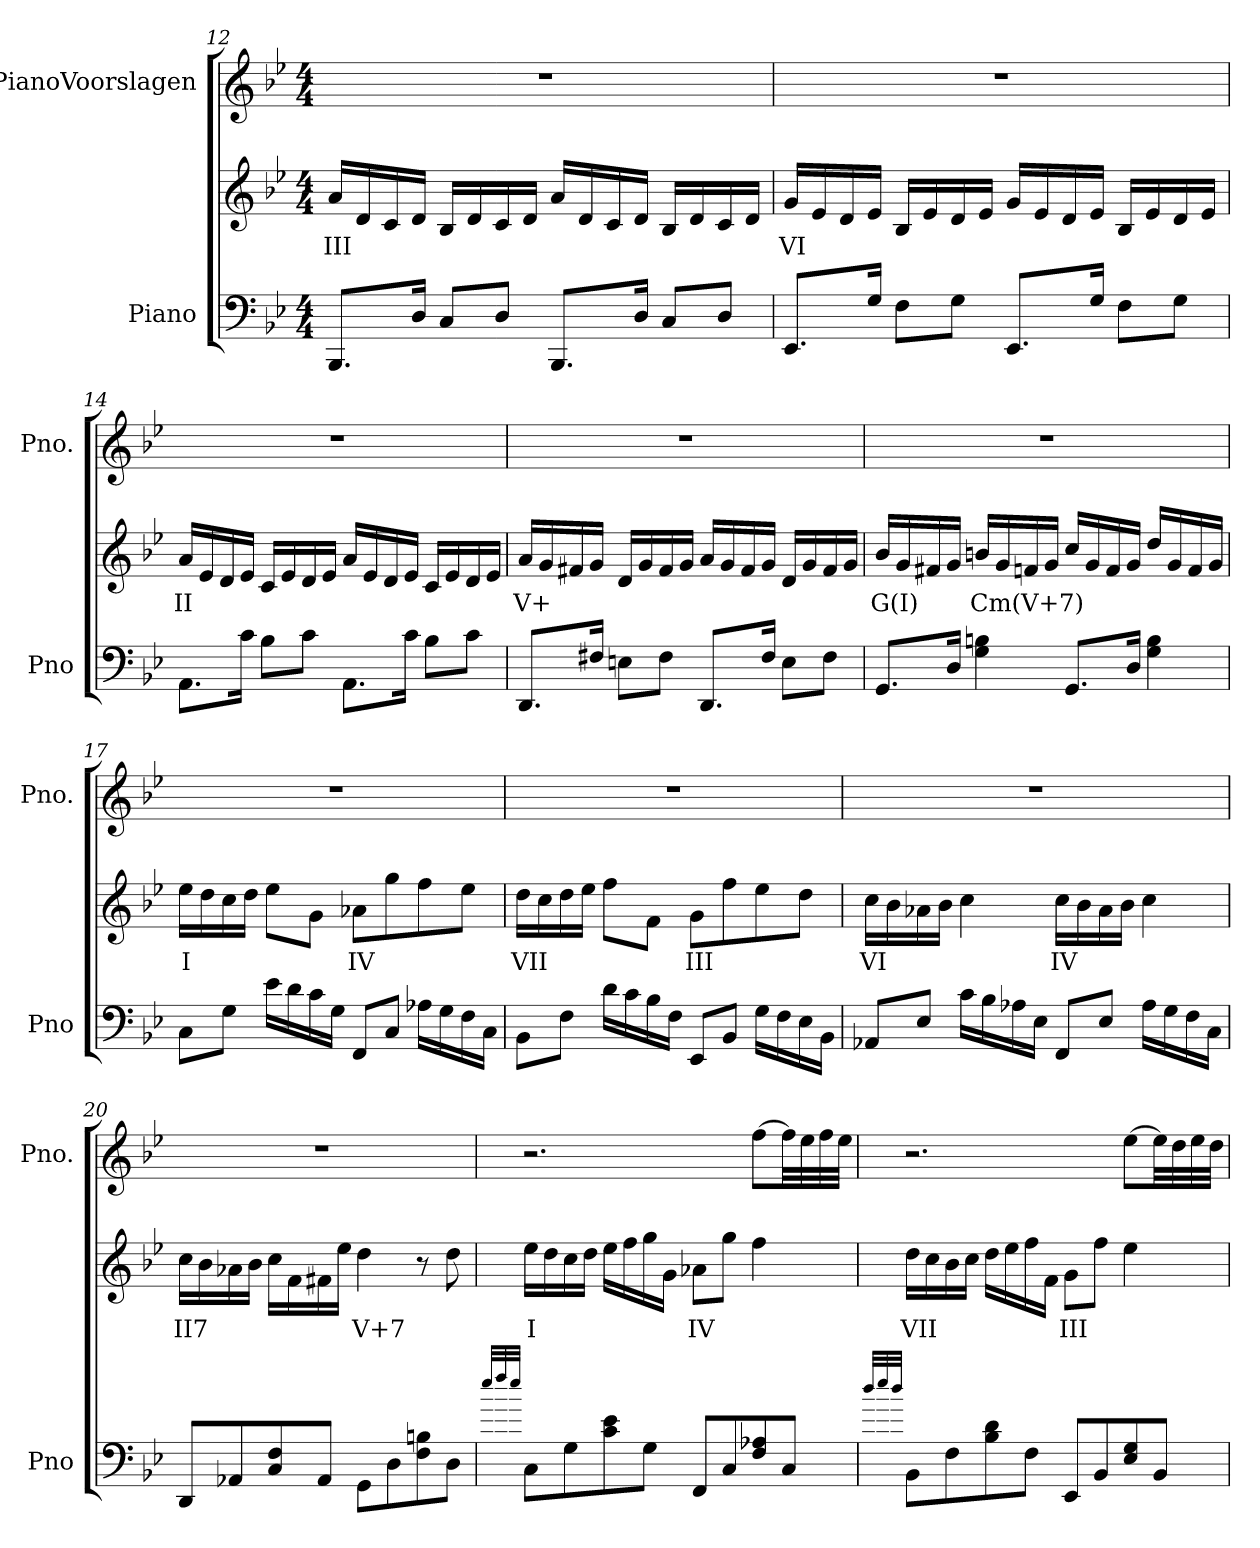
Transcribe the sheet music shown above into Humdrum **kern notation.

**kern	**kern	**text	**kern
*part2	*part2	*part2	*part1
*staff3	*staff2	*staff2	*staff1
*I"Piano	*	*	*I"PianoVoorslagen
*I'Pno	*	*	*I'Pno.
*clefF4	*clefG2	*	*clefG2
*k[b-e-]	*k[b-e-]	*	*k[b-e-]
*M4/4	*M4/4	*	*M4/4
=12	=12	=12	=12
!	!	!LO:LY:b	!
8.BBB-/L	16a/LL	III	1r
.	16d/	.	.
.	16c/	.	.
16D/Jk	16d/JJ	.	.
8C/L	16B-/LL	.	.
.	16d/	.	.
8D/J	16c/	.	.
.	16d/JJ	.	.
8.BBB-/L	16a/LL	.	.
.	16d/	.	.
.	16c/	.	.
16D/Jk	16d/JJ	.	.
8C/L	16B-/LL	.	.
.	16d/	.	.
8D/J	16c/	.	.
.	16d/JJ	.	.
!!LO:LB:g=z
=13	=13	=13	=13
!	!	!LO:LY:b	!
8.EE-/L	16g/LL	VI	1r
.	16e-/	.	.
.	16d/	.	.
16G/Jk	16e-/JJ	.	.
8F\L	16B-/LL	.	.
.	16e-/	.	.
8G\J	16d/	.	.
.	16e-/JJ	.	.
8.EE-/L	16g/LL	.	.
.	16e-/	.	.
.	16d/	.	.
16G/Jk	16e-/JJ	.	.
8F\L	16B-/LL	.	.
.	16e-/	.	.
8G\J	16d/	.	.
.	16e-/JJ	.	.
!!LO:PB:g=z
=14	=14	=14	=14
!	!	!LO:LY:b	!
8.AA\L	16a/LL	II	1r
.	16e-/	.	.
.	16d/	.	.
16c\Jk	16e-/JJ	.	.
8B-\L	16c/LL	.	.
.	16e-/	.	.
8c\J	16d/	.	.
.	16e-/JJ	.	.
8.AA\L	16a/LL	.	.
.	16e-/	.	.
.	16d/	.	.
16c\Jk	16e-/JJ	.	.
8B-\L	16c/LL	.	.
.	16e-/	.	.
8c\J	16d/	.	.
.	16e-/JJ	.	.
=15	=15	=15	=15
!	!	!LO:LY:b	!
8.DD/L	16a/LL	V+	1r
.	16g/	.	.
.	16f#X/	.	.
16F#X/Jk	16g/JJ	.	.
8En\L	16d/LL	.	.
.	16g/	.	.
8F#\J	16f#/	.	.
.	16g/JJ	.	.
8.DD/L	16a/LL	.	.
.	16g/	.	.
.	16f#/	.	.
16F#/Jk	16g/JJ	.	.
8E\L	16d/LL	.	.
.	16g/	.	.
8F#\J	16f#/	.	.
.	16g/JJ	.	.
=16	=16	=16	=16
!	!	!LO:LY:b	!
8.GG/L	16b-/LL	G(I)	1r
.	16g/	.	.
.	16f#X/	.	.
16D/Jk	16g/JJ	.	.
!	!	!LO:LY:b	!
4G\ 4Bn\	16bn/LL	Cm(V+7)	.
.	16g/	.	.
.	16fn/	.	.
.	16g/JJ	.	.
8.GG/L	16cc/LL	.	.
.	16g/	.	.
.	16f/	.	.
16D/Jk	16g/JJ	.	.
4G\ 4B\	16dd/LL	.	.
.	16g/	.	.
.	16f/	.	.
.	16g/JJ	.	.
!!LO:LB:g=z
=17	=17	=17	=17
!	!	!LO:LY:b	!
8C\L	16ee-\LL	I	1r
.	16dd\	.	.
8G\J	16cc\	.	.
.	16dd\JJ	.	.
16e-\LL	8ee-\L	.	.
16d\	.	.	.
16c\	8g\J	.	.
16G\JJ	.	.	.
!	!	!LO:LY:b	!
8FF/L	8a-X\L	IV	.
8C/J	8gg\	.	.
16A-X\LL	8ff\	.	.
16G\	.	.	.
16F\	8ee-\J	.	.
16C\JJ	.	.	.
=18	=18	=18	=18
!	!	!LO:LY:b	!
8BB-\L	16dd\LL	VII	1r
.	16cc\	.	.
8F\J	16dd\	.	.
.	16ee-\JJ	.	.
16d\LL	8ff\L	.	.
16c\	.	.	.
16B-\	8f\J	.	.
16F\JJ	.	.	.
!	!	!LO:LY:b	!
8EE-/L	8g\L	III	.
8BB-/J	8ff\	.	.
16G\LL	8ee-\	.	.
16F\	.	.	.
16E-\	8dd\J	.	.
16BB-\JJ	.	.	.
=19	=19	=19	=19
!	!	!LO:LY:b	!
8AA-X/L	16cc\LL	VI	1r
.	16b-\	.	.
8E-/J	16a-X\	.	.
.	16b-\JJ	.	.
16c\LL	4cc\	.	.
16B-\	.	.	.
16A-X\	.	.	.
16E-\JJ	.	.	.
!	!	!LO:LY:b	!
8FF/L	16cc\LL	IV	.
.	16b-\	.	.
8E-/J	16a-\	.	.
.	16b-\JJ	.	.
16A-\LL	4cc\	.	.
16G\	.	.	.
16F\	.	.	.
16C\JJ	.	.	.
!!LO:LB:g=z
=20	=20	=20	=20
!	!	!LO:LY:b	!
8DD/L	16cc\LL	II7	1r
.	16b-\	.	.
8AA-X/	16a-X\	.	.
.	16b-\JJ	.	.
8C/ 8F/	16cc\LL	.	.
.	16f\	.	.
8AA-/J	16f#X\	.	.
.	16ee-\JJ	.	.
!	!	!LO:LY:b	!
8GG\L	4dd\	V+7	.
8D\	.	.	.
8F\ 8Bn\	8r	.	.
8D\J	8dd\	.	.
=21	=21	=21	=21
32qee-/LLL	.	.	.
32qff/	.	.	.
32qee-/JJJ	.	.	.
!	!	!LO:LY:b	!
8C\L	16ee-\LL	I	2.r
.	16dd\	.	.
8G\	16cc\	.	.
.	16dd\JJ	.	.
8c\ 8e-\	16ee-\LL	.	.
.	16ff\	.	.
8G\J	16gg\	.	.
.	16g\JJ	.	.
!	!	!LO:LY:b	!
8FF/L	8a-X\L	IV	.
8C/	8gg\J	.	.
8F/ 8A-X/	4ff\	.	[8ff\L
8C/J	.	.	32ff\LL]
.	.	.	32ee-\
.	.	.	32ff\
.	.	.	32ee-\JJJ
=22	=22	=22	=22
32qdd/LLL	.	.	.
32qee-/	.	.	.
32qdd/JJJ	.	.	.
!	!	!LO:LY:b	!
8BB-\L	16dd\LL	VII	2.r
.	16cc\	.	.
8F\	16b-\	.	.
.	16cc\JJ	.	.
8B-\ 8d\	16dd\LL	.	.
.	16ee-\	.	.
8F\J	16ff\	.	.
.	16f\JJ	.	.
!	!	!LO:LY:b	!
8EE-/L	8g\L	III	.
8BB-/	8ff\J	.	.
8E-/ 8G/	4ee-\	.	[8ee-\L
8BB-/J	.	.	32ee-\LL]
.	.	.	32dd\
.	.	.	32ee-\
.	.	.	32dd\JJJ
=	=	=	=
*-	*-	*-	*-
